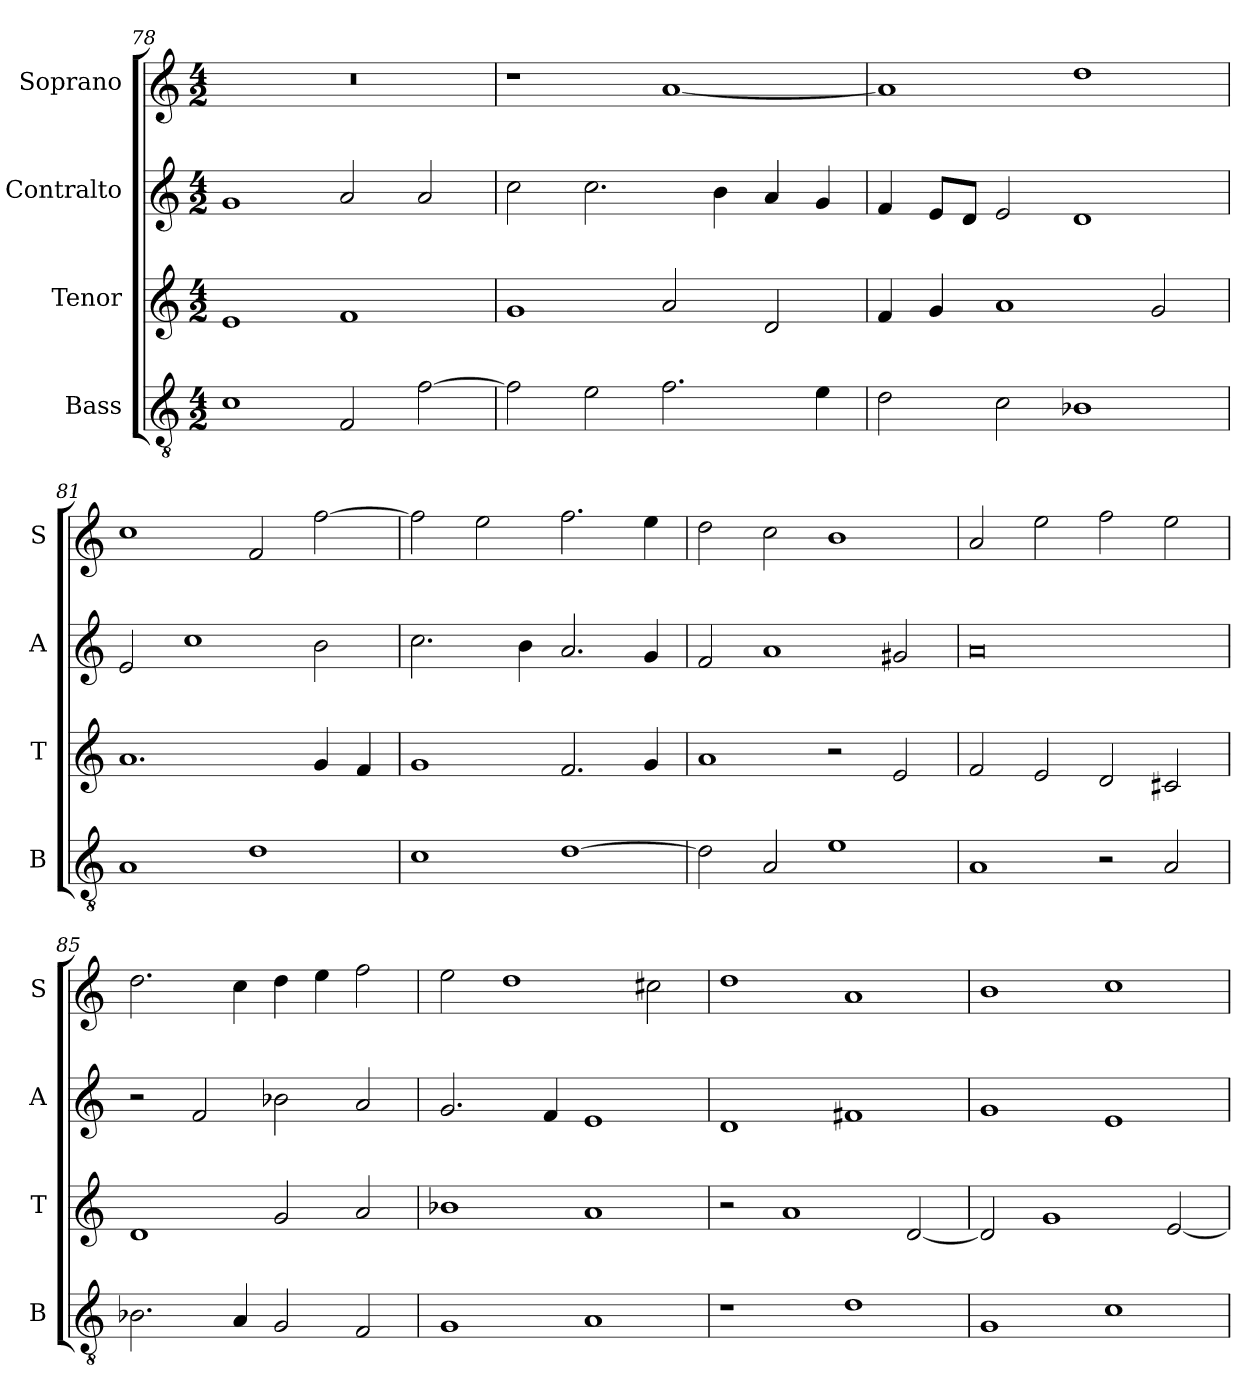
**kern	**kern	**kern	**kern
*part4	*part3	*part2	*part1
*staff4	*staff3	*staff2	*staff1
*I"Bass	*I"Tenor	*I"Contralto	*I"Soprano
*I'B	*I'T	*I'A	*I'S
*clefGv2	*clefG2	*clefG2	*clefG2
*k[]	*k[]	*k[]	*k[]
*D:dor	*D:dor	*D:dor	*D:dor
*M4/2	*M4/2	*M4/2	*M4/2
=78	=78	=78	=78
1c	1e	1g	0r
2F	1f	2a	.
[2f	.	2a	.
=79	=79	=79	=79
2f]	1g	2cc	1r
2e	.	2.cc	.
2.f	2a	.	[1a
.	.	4b	.
.	2d	4a	.
4e	.	4g	.
=80	=80	=80	=80
2d	4f	4f	1a]
.	4g	8e/L	.
.	.	8d/J	.
2c	1a	2e	.
1B-X	.	1d	1dd
.	2g	.	.
=81	=81	=81	=81
1A	1.a	2e	1cc
.	.	1cc	.
1d	.	.	2f
.	4g	2b	[2ff
.	4f	.	.
=82	=82	=82	=82
1c	1g	2.cc	2ff]
.	.	.	2ee
.	.	4b	.
[1d	2.f	2.a	2.ff
.	4g	4g	4ee
=83	=83	=83	=83
2d]	1a	2f	2dd
2A	.	1a	2cc
1e	2r	.	1b
.	2e	2g#X	.
=84	=84	=84	=84
1A	2f	0a	2a
.	2e	.	2ee
2r	2d	.	2ff
2A	2c#X	.	2ee
=85	=85	=85	=85
2.B-X	1d	2r	2.dd
.	.	2f	.
4A	.	.	4cc
2G	2g	2b-X	4dd
.	.	.	4ee
2F	2a	2a	2ff
=86	=86	=86	=86
1G	1b-X	2.g	2ee
.	.	.	1dd
.	.	4f	.
1A	1a	1e	.
.	.	.	2cc#X
=87	=87	=87	=87
1r	2r	1d	1dd
.	1a	.	.
1d	.	1f#X	1a
.	[2d	.	.
=88	=88	=88	=88
1G	2d]	1g	1b
.	1g	.	.
1c	.	1e	1cc
.	[2e	.	.
=	=	=	=
*-	*-	*-	*-
